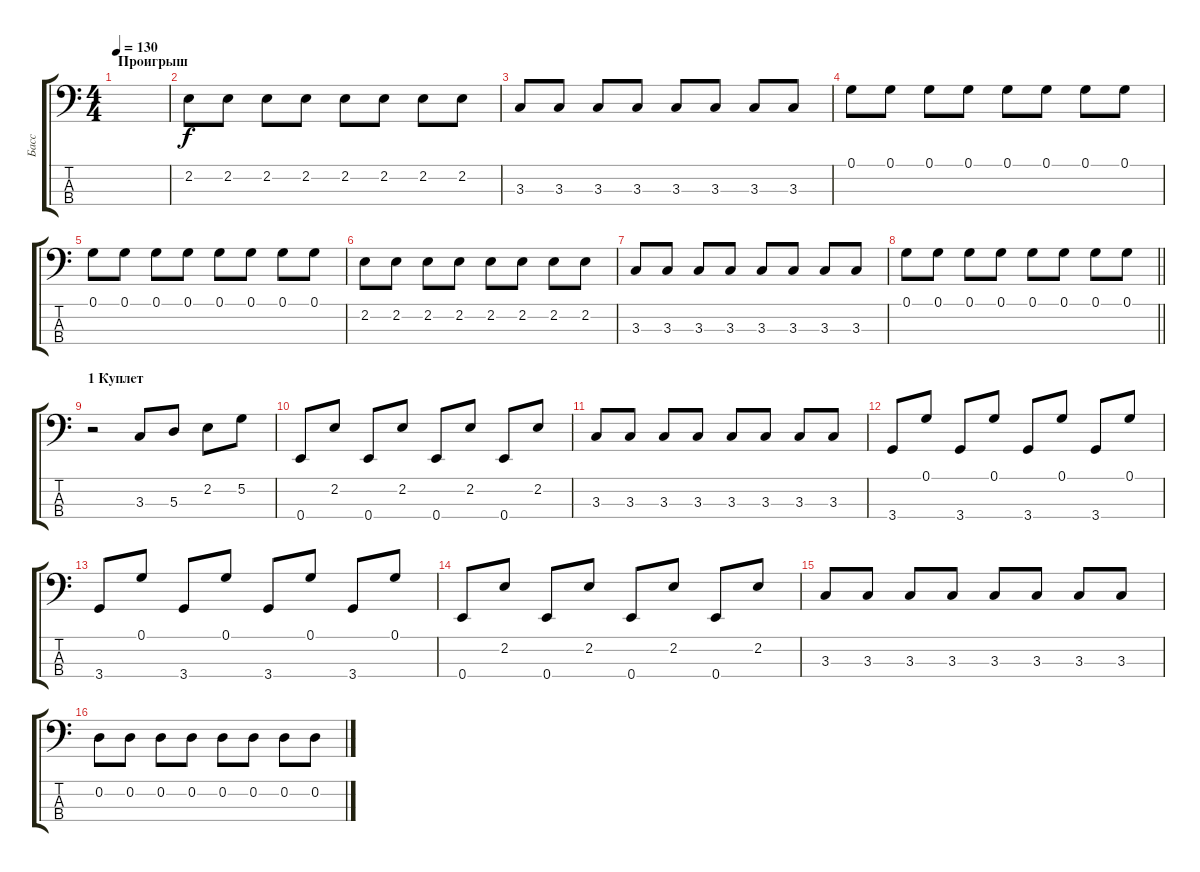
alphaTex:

\track ("Басс" "Басс") {instrument synthbass1}
\staff {score tabs}
\tuning (G2 D2 A1 E1) {hide}
\ts (4 4)
\section ("" "Проигрыш")
\tempo 130
\clef f4
\ks c
|
2.2.8{instrument electricbasspick} 2.2.8 2.2.8 2.2.8 2.2.8 2.2.8 2.2.8 2.2.8 |
3.3.8 3.3.8 3.3.8 3.3.8 3.3.8 3.3.8 3.3.8 3.3.8 |
0.1.8 0.1.8 0.1.8 0.1.8 0.1.8 0.1.8 0.1.8 0.1.8 |
0.1.8 0.1.8 0.1.8 0.1.8 0.1.8 0.1.8 0.1.8 0.1.8 |
2.2.8 2.2.8 2.2.8 2.2.8 2.2.8 2.2.8 2.2.8 2.2.8 |
3.3.8 3.3.8 3.3.8 3.3.8 3.3.8 3.3.8 3.3.8 3.3.8 |
\barLineRight lightlight
0.1.8 0.1.8 0.1.8 0.1.8 0.1.8 0.1.8 0.1.8 0.1.8 |
\section ("" "1 Куплет")
r.2 3.3.8 5.3.8 2.2.8 5.2.8 |
0.4.8 2.2.8 0.4.8 2.2.8 0.4.8 2.2.8 0.4.8 2.2.8 |
3.3.8 3.3.8 3.3.8 3.3.8 3.3.8 3.3.8 3.3.8 3.3.8 |
3.4.8 0.1.8 3.4.8 0.1.8 3.4.8 0.1.8 3.4.8 0.1.8 |
3.4.8 0.1.8 3.4.8 0.1.8 3.4.8 0.1.8 3.4.8 0.1.8 |
0.4.8 2.2.8 0.4.8 2.2.8 0.4.8 2.2.8 0.4.8 2.2.8 |
3.3.8 3.3.8 3.3.8 3.3.8 3.3.8 3.3.8 3.3.8 3.3.8 |
0.2.8 0.2.8 0.2.8 0.2.8 0.2.8 0.2.8 0.2.8 0.2.8
